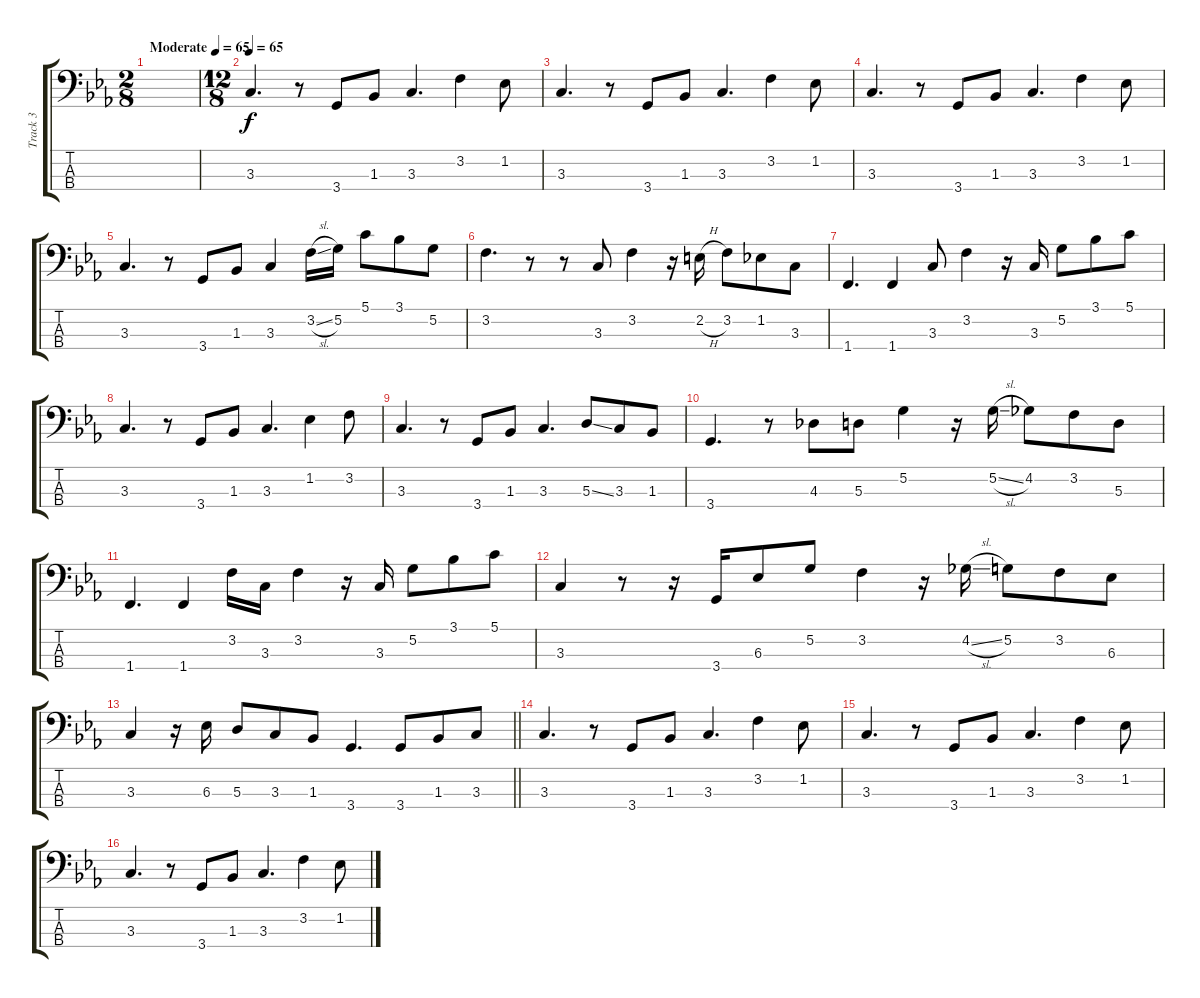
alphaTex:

\track ("Track 3" "Track 3") {instrument electricbassfinger}
\staff {score tabs}
\tuning (G2 D2 A1 E1) {hide}
\ts (2 8)
\tempo (65 "Moderate")
\tempo 45
\tempo (65 "Moderate")
\clef f4
\ks cminor
|
\ts (12 8)
\tempo 65
3.3.4{d} r.8 3.4.8 1.3.8 3.3.4{d} 3.2.4 1.2.8 |
3.3.4{d} r.8 3.4.8 1.3.8 3.3.4{d} 3.2.4 1.2.8 |
3.3.4{d} r.8 3.4.8 1.3.8 3.3.4{d} 3.2.4 1.2.8 |
3.3.4{d} r.8 3.4.8 1.3.8 3.3.4 3.2{sl}.16 5.2.16 5.1.8 3.1.8 5.2.8 |
3.2.4{d} r.8 r.8 3.3.8 3.2.4 r.16 2.2{h}.16 3.2.8 1.2.8 3.3.8 |
1.4.4{d} 1.4.4 3.3.8 3.2.4 r.16 3.3.16 5.2.8 3.1.8 5.1.8 |
3.3.4{d} r.8 3.4.8 1.3.8 3.3.4{d} 1.2.4 3.2.8 |
3.3.4{d} r.8 3.4.8 1.3.8 3.3.4{d} 5.3{ss}.8 3.3.8 1.3.8 |
3.4.4{d} r.8 4.3.8 5.3.8 5.2.4 r.16 5.2{sl}.16 4.2.8 3.2.8 5.3.8 |
1.4.4{d} 1.4.4 3.2.16 3.3.16 3.2.4 r.16 3.3.16 5.2.8 3.1.8 5.1.8 |
3.3.4 r.8 r.16 3.4.16 6.3.8 5.2.8 3.2.4 r.16 4.2{sl}.16 5.2.8 3.2.8 6.3.8 |
\barLineRight lightlight
3.3.4 r.16 6.3.16 5.3.8 3.3.8 1.3.8 3.4.4{d} 3.4.8 1.3.8 3.3.8 |
3.3.4{d} r.8 3.4.8 1.3.8 3.3.4{d} 3.2.4 1.2.8 |
3.3.4{d} r.8 3.4.8 1.3.8 3.3.4{d} 3.2.4 1.2.8 |
3.3.4{d} r.8 3.4.8 1.3.8 3.3.4{d} 3.2.4 1.2.8
